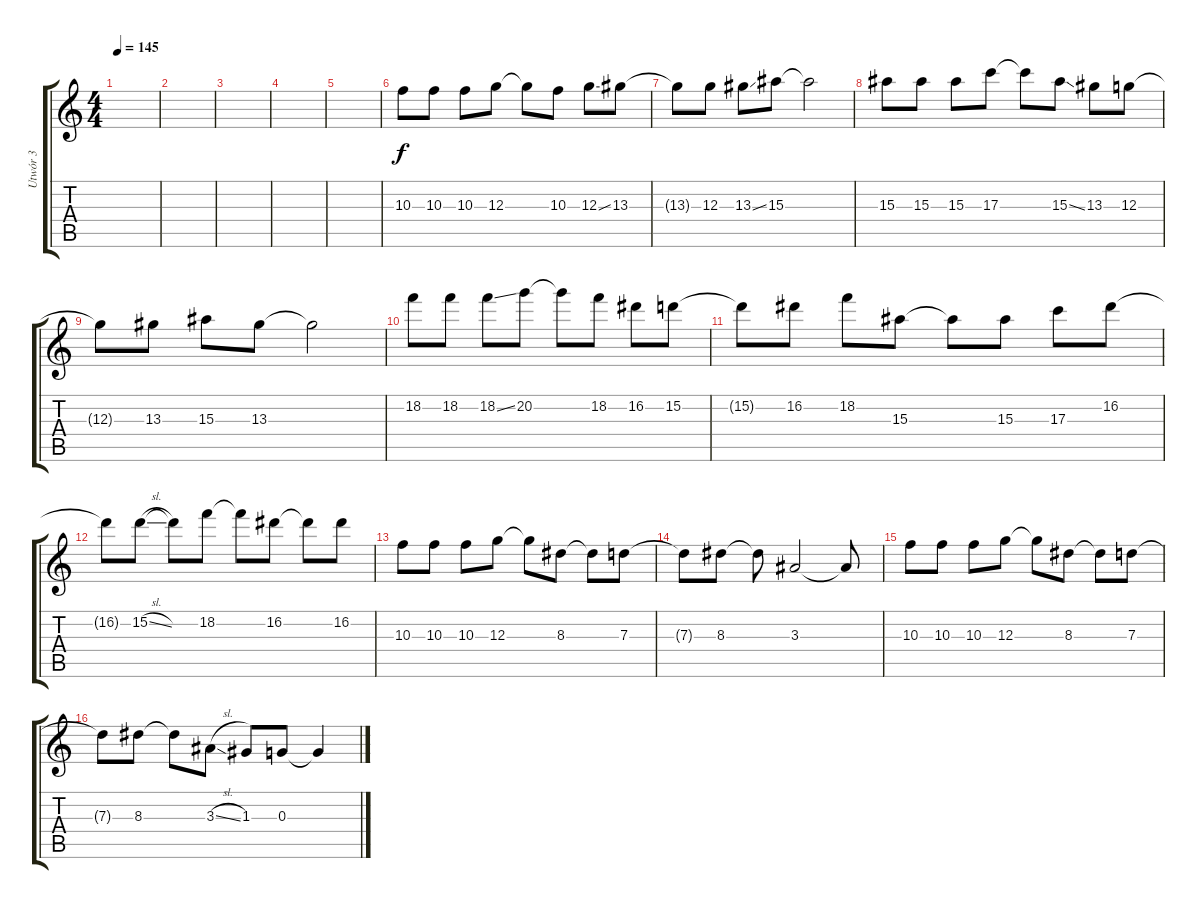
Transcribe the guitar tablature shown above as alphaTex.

\track ("Utwór 3" "Utwór 3") {instrument distortionguitar}
\staff {score tabs}
\tuning (E4 B3 G3 D3 A2 E2) {hide}
\ts (4 4)
\tempo 145
\clef g2
\ks c
|
|
|
|
|
10.3.8 10.3.8 10.3.8 12.3.8 12.3{t}.8 10.3.8 12.3{ss}.8 13.3.8 |
13.3{t}.8 12.3.8 13.3{ss}.8 15.3.8 15.3{t}.2 |
15.3.8 15.3.8 15.3.8 17.3.8 17.3{t}.8 15.3{ss}.8 13.3.8 12.3.8 |
12.3{t}.8 13.3.8 15.3.8 13.3.8 13.3{t}.2 |
18.2.8 18.2.8 18.2{ss}.8 20.2.8 20.2{t}.8 18.2.8 16.2.8 15.2.8 |
15.2{t}.8 16.2.8 18.2.8 15.3.8 15.3{t}.8 15.3.8 17.3.8 16.2.8 |
16.2{t}.8 15.2{sl}.8 15.2{t}.8 18.2.8 18.2{t}.8 16.2.8 16.2{t}.8 16.2.8 |
10.3.8 10.3.8 10.3.8 12.3.8 12.3{t}.8 8.3.8 8.3{t}.8 7.3.8 |
7.3{t}.8 8.3.8 8.3{t}.8 3.3.2 3.3{t}.8 |
10.3.8 10.3.8 10.3.8 12.3.8 12.3{t}.8 8.3.8 8.3{t}.8 7.3.8 |
7.3{t}.8 8.3.8 8.3{t}.8 3.3{sl}.8 1.3.8 0.3.8 0.3{t}.4
